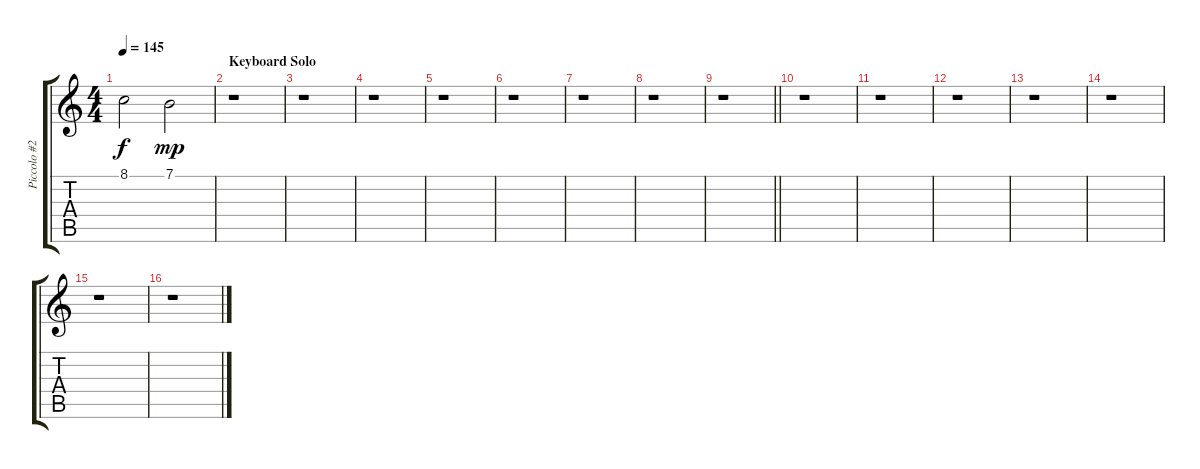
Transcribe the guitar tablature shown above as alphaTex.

\track ("Piccolo #2" "Piccolo #2") {instrument piccolo}
\staff {score tabs}
\tuning (E4 B3 G3 D3 A2 E2) {hide}
\ts (4 4)
\tempo 145
\clef g2
\ks c
8.1.2{dy f} 7.1.2{dy mp} |
\section ("" "Keyboard Solo")
r.1 |
r.1 |
r.1 |
r.1 |
r.1 |
r.1 |
r.1 |
\barLineRight lightlight
r.1 |
r.1 |
r.1 |
r.1 |
r.1 |
r.1 |
r.1 |
r.1
